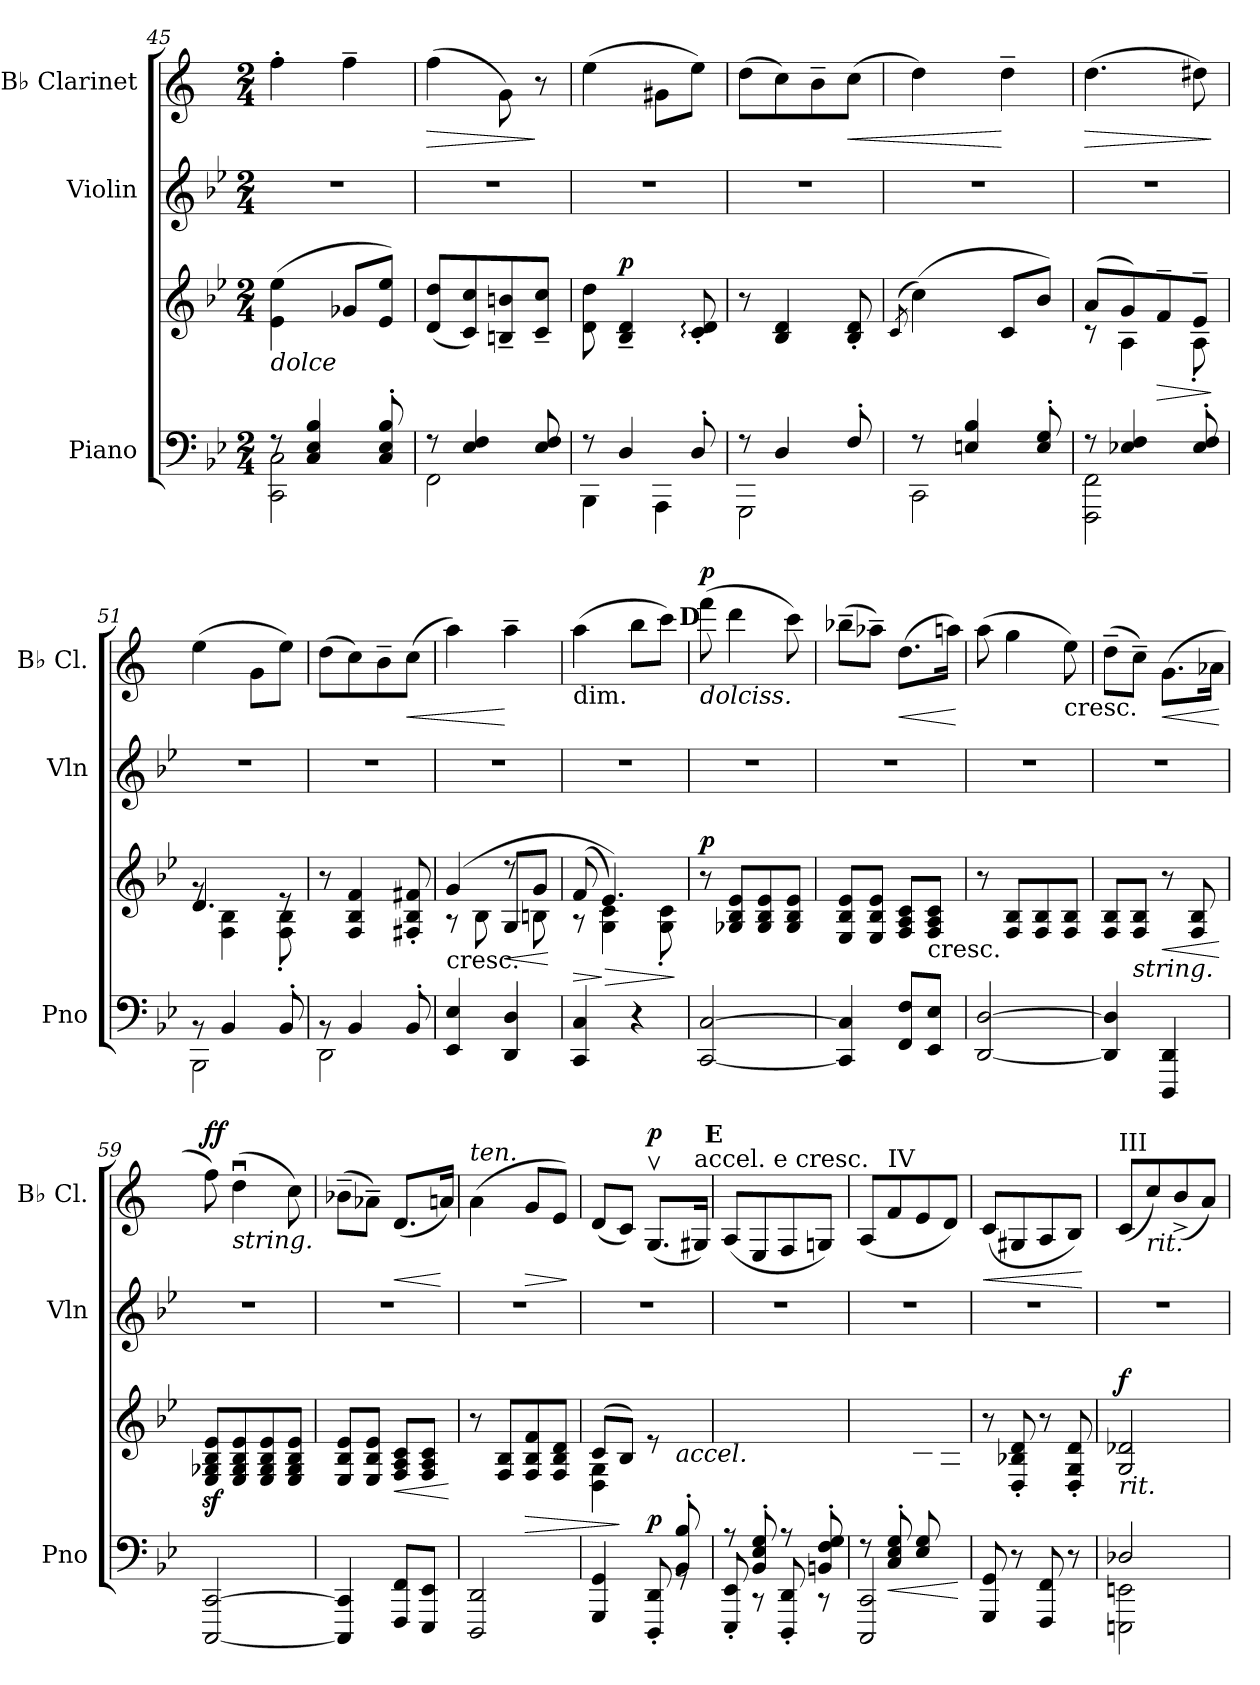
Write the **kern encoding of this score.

**kern	**kern	**dynam	**kern	**kern	**dynam
*part3	*part3	*part3	*part2	*part1	*part1
*staff4	*staff3	*staff3/4	*staff2	*staff1	*staff1
*I"Piano	*	*	*I"Violin	*I"B♭ Clarinet	*
*I'Pno	*	*	*I'Vln	*I'B♭ Cl.	*
*clefF4	*clefG2	*	*clefG2	*clefG2	*
*	*	*	*	*ITrd1c2	*
*k[b-e-]	*k[b-e-]	*	*k[b-e-]	*k[b-e-]	*
*M2/4	*M2/4	*	*M2/4	*M2/4	*
=45	=45	=45	=45	=45	=45
*^	*	*	*	*	*
!	!	!LO:TX:b:i:t=dolce	!	!	!	!
8rF	2CC\ 2C\	(>4e-\ 4ee-\	.	2r	4ee-'\	.
4C/ 4E-/ 4B-/	.	.	.	.	.	.
.	.	8g-X/L	.	.	4ee-~\	.
8C/' 8E-/' 8B-/'	.	8e-/ 8ee-/J)	.	.	.	.
=46	=46	=46	=46	=46	=46	=46
!	!	!	!	!	!	!LO:HP:b
8r	2FF\	(>8d/ 8dd/L	.	2r	(>4ee-\	>
4E-/ 4F/	.	8c/ 8cc/)	.	.	.	.
.	.	8Bn/~ 8bn/~	.	.	8f\)	.
8E-/ 8F/	.	8c/~ 8cc/~J	.	.	8r	]
=47	=47	=47	=47	=47	=47	=47
8r	4BBB-\	8d\ 8dd\	.	2r	(>4dd\	.
!	!	!	!LO:DY:a	!	!	!
4D/	.	4B-/~ 4d/~	p	.	.	.
.	4AAA\	.	.	.	8f#X\L	.
8D'/	.	8c/:' 8d/:'	.	.	8dd\J)	.
=48	=48	=48	=48	=48	=48	=48
8r	2GGG\	8r	.	2r	(>8cc\L	.
4D/	.	4B-/ 4d/	.	.	8b-\)	.
.	.	.	.	.	8a~\	.
!	!	!	!	!	!	!LO:HP:b
8F'/	.	8B-/' 8d/'	.	.	(>8b-\J	<
=49	=49	=49	=49	=49	=49	=49
.	.	(>8qc/	.	.	.	.
*	*	*^	*	*	*	*
8r	2CC\	(>4cc\)	32c!/KKLyy	.	2r	4cc\)	.
.	.	.	8..cc!\Jyy	.	.	.	.
4En/ 4B-/	.	.	.	.	.	.	.
.	.	8c/L	4ryy	.	.	4cc~\	[
8E/' 8G/'	.	8b-\J)	.	.	.	.	.
=50	=50	=50	=50	=50	=50	=50	=50
!	!	!	!	!	!	!	!LO:HP:b
8r	2FFF\ 2FF\	(>8a/L	8r	.	2r	(>4.cc\	>
4E-X/ 4F/	.	8g/)	4A\	.	.	.	.
!	!	!	!	!LO:HP:b	!	!	!
.	.	8f~/	.	>	.	.	.
8E-/' 8F/'	.	8e-~/J	8A'\	.	.	8cc#X\)	.
*v	*v	*	*	*	*	*	*
*	*v	*v	*	*	*	*
.	.	]	.	.	]
=51	=51	=51	=51	=51	=51
*^	*^	*	*	*	*
8rBB	2BBB-\	4.d/	8rg	.	2r	(>4dd\	.
4BB-/	.	.	4F\ 4B-\	.	.	.	.
.	.	.	.	.	.	8f\L	.
8BB-'/	.	8re	8F\' 8B-\'	.	.	8dd\J)	.
*	*	*v	*v	*	*	*	*
!!LO:LB:g=z
=52	=52	=52	=52	=52	=52	=52
8rBB	2DD\	8r	.	2r	(>8cc\L	.
4BB-/	.	4F/ 4B-/ 4f/	.	.	8b-\)	.
.	.	.	.	.	8a~\	.
!	!	!	!	!	!	!LO:HP:b
8BB-'/	.	8F#X/' 8B-/' 8f#X/'	.	.	(>8b-\J	<
*v	*v	*	*	*	*	*
=53	=53	=53	=53	=53	=53
*	*^	*	*	*	*
!	!LO:TX:b:t=cresc.	!	!	!	!	!
4EE-/ 4E-/	(>4g/	8r	.	2r	4gg\)	.
.	.	8B-\	.	.	.	.
!	!	!	!LO:HP:b	!	!	!
4DD/ 4D/	8G/L	8rdd	<	.	4gg~\	[
.	8g/J	8Bn\	.	.	.	.
*	*v	*v	*	*	*	*
.	.	[	.	.	.
=54	=54	=54	=54	=54	=54
!	!	!	!	!LO:TX:b:t=dim.	!
!	!	!LO:HP:b	!	!	!
*	*^	*	*	*	*
4CC/ 4C/	(>8f/	8r	>	2r	(>4gg\	.
!	!	!	!LO:HP:n=1:b	!	!	!
.	4.e-/))	4G\ 4c\	] >	.	.	.
4r	.	.	.	.	8aa\L	.
.	.	8G\' 8c\'	.	.	8bb-\J)	.
*	*v	*v	*	*	*	*
.	.	]	.	.	.
!!LO:REH:place=s1:a:B:enc=none:fs=14:t=D
=55	=55	=55	=55	=55	=55
!	!	!	!	!LO:TX:b:i:t=dolciss.	!
!	!	!LO:DY:a	!	!	!LO:DY:a
[2CC/ [2C/	8r	p	2r	(>8eee-\	p
.	8G-X/ 8B-/ 8e-/L	.	.	4ccc\	.
.	8G-/ 8B-/ 8e-/	.	.	.	.
.	8G-/ 8B-/ 8e-/J	.	.	8bb-\)	.
=56	=56	=56	=56	=56	=56
4CC/] 4C/]	8E-/ 8B-/ 8e-/L	.	2r	(>8aa-X~\L	.
.	8E-/ 8B-/ 8e-/J	.	.	8gg-X~\J)	.
!	!	!	!	!	!LO:HP:b
8FF/ 8F/L	8F/ 8A/ 8c/L	.	.	(>8.cc\L	<
!	!LO:TX:b:t=cresc.	!	!	!	!
8EE-/ 8E-/J	8F/ 8A/ 8c/J	.	.	.	.
.	.	.	.	16ggn\Jk)	.
.	.	.	.	.	[
=57	=57	=57	=57	=57	=57
[2DD/ [2D/	8r	.	2r	(>8gg\	.
.	8F/ 8B-/L	.	.	4ff\	.
.	8F/ 8B-/	.	.	.	.
!	!	!	!	!LO:TX:b:t=cresc.	!
.	8F/ 8B-/J	.	.	8dd\)	.
=58	=58	=58	=58	=58	=58
4DD/] 4D/]	8F/ 8B-/L	.	2r	(>8cc~\L	.
!	!LO:TX:b:i:t=string.	!	!	!	!
.	8F/ 8B-/J	.	.	8b-~\J)	.
!	!	!LO:HP:b	!	!	!LO:HP:b
4DDD/ 4DD/	8r	<	.	(>8.f\L	<
.	8F/ 8B-/	.	.	.	.
.	.	.	.	16g-X\Jk	.
.	.	[	.	.	[
=59	=59	=59	=59	=59	=59
!	!	!	!	!	!LO:DY:a
[2CCC/ [2CC/	8E-/z< 8G-X/z< 8B-/z< 8e-/z<L	.	2r	8ee-\)	ff
!	!	!	!	!LO:TX:b:i:t=string.	!
.	8E-/ 8G-/ 8B-/ 8e-/	.	.	(>4ccu\	.
.	8E-/ 8G-/ 8B-/ 8e-/	.	.	.	.
.	8E-/ 8G-/ 8B-/ 8e-/J	.	.	8b-\)	.
=60	=60	=60	=60	=60	=60
4CCC/] 4CC/]	8E-/ 8B-/ 8e-/L	.	2r	(>8a-X~\L	.
.	8E-/ 8B-/ 8e-/J	.	.	8g-X~\J)	.
!	!	!LO:HP:b	!	!	!LO:HP:b
8FFF/ 8FF/L	8F/ 8A/ 8c/L	<	.	(<8.c/L	<
8EEE-/ 8EE-/J	8F/ 8A/ 8c/J	.	.	.	.
.	.	.	.	16gn/Jk)	[
.	.	[	.	.	.
=61	=61	=61	=61	=61	=61
!	!	!	!	!LO:TX:a:i:t=ten.	!
2DDD/ 2DD/	8r	.	2r	(<4g\	.
.	8F/ 8B-/L	.	.	.	.
!	!	!LO:HP:b	!	!	!LO:HP:b
.	8F/ 8B-/ 8f/	>	.	8f/L	>
.	8F/ 8B-/ 8d/J	.	.	8d/J)	.
.	.	.	.	.	]
!!LO:LB:g=z
=62	=62	=62	=62	=62	=62
*^	*^	*	*	*	*
4.ryy	4GGG/ 4GG/	(>8c/L	4D\ 4G\	.	2r	(<8c/L	.
.	.	8B-/J)	.	]	.	8B-/J)	.
!	!	!	!	!LO:DY:a=2	!	!	!LO:DY:a
.	8DDD/' 8DD/'	8re	4ryy	p	.	(<8.Fv/L	p
!	!	!LO:TX:b:i:t=accel.	!	!	!	!	!
8BB-/' 8B-/'	8rGG	8ryy	.	.	.	.	.
!	!	!	!	!	!	!LO:TX:a:t=accel. e cresc.	!
.	.	.	.	.	.	16F#X/Jk)	.
*	*	*v	*v	*	*	*	*
!!LO:REH:place=s1:a:B:enc=none:fs=14:t=E
=63	=63	=63	=63	=63	=63	=63
8rA	8EEE-/' 8EE-/'	2ryy	.	2r	(<8G/L	.
8BB-/' 8E-/' 8G/'	8r	.	.	.	8D/	.
8rA	8DDD/' 8DD/'	.	.	.	8E-/	.
8BBn/' 8F/' 8G/'	8r	.	.	.	8Fn/J)	.
=64	=64	=64	=64	=64	=64	=64
*	*^	*	*	*	*	*
8ryy	8r	2CCC/ 2CC/	8ryy	.	2r	(<8G/L	.
!	!	!	!	!	!	!LO:TX:a:t=IV	!
!	!	!	!	!LO:HP:b=2	!	!	!
8C/' 8E-/' 8G/'L	8rCCyy	.	8ryy	<	.	8e-/	.
4ryy	8E-/ 8G/	.	8c'/	.	.	8d/	.
.	8ryy	.	8G/' 8c/' 8e-/'J	.	.	8c/J)	.
*v	*v	*v	*	*	*	*	*
.	.	[	.	.	.
=65	=65	=65	=65	=65	=65
!	!	!	!	!	!LO:HP:b
8GGG/ 8GG/	8r	.	2r	(<8B-/L	<
8r	8D/' 8B-X/' 8d/'	.	.	8F#X/	.
8FFF/ 8FF/	8r	.	.	8G/	.
8r	8D/' 8G/' 8d/'	.	.	8A/J)	.
.	.	.	.	.	[
=66	=66	=66	=66	=66	=66
*^	*	*	*	*	*
!	!	!	!	!	!LO:TX:a:t=III	!
!	!	!LO:TX:b:i:t=rit.	!	!	!	!
!	!	!	!LO:DY:a	!	!	!
2D-X/	2EEEn\ 2EEn\	2G/ 2d-X/	f	2r	(<8B-/L	.
*	*	*	*	*	*MM52	*
!	!	!	!	!	!LO:TX:b:i:t=rit.	!
.	.	.	.	.	8b-/)	.
.	.	.	.	.	(<8a^/	.
.	.	.	.	.	8g/J)	.
*v	*v	*	*	*	*	*
=	=	=	=	=	=
*-	*-	*-	*-	*-	*-
